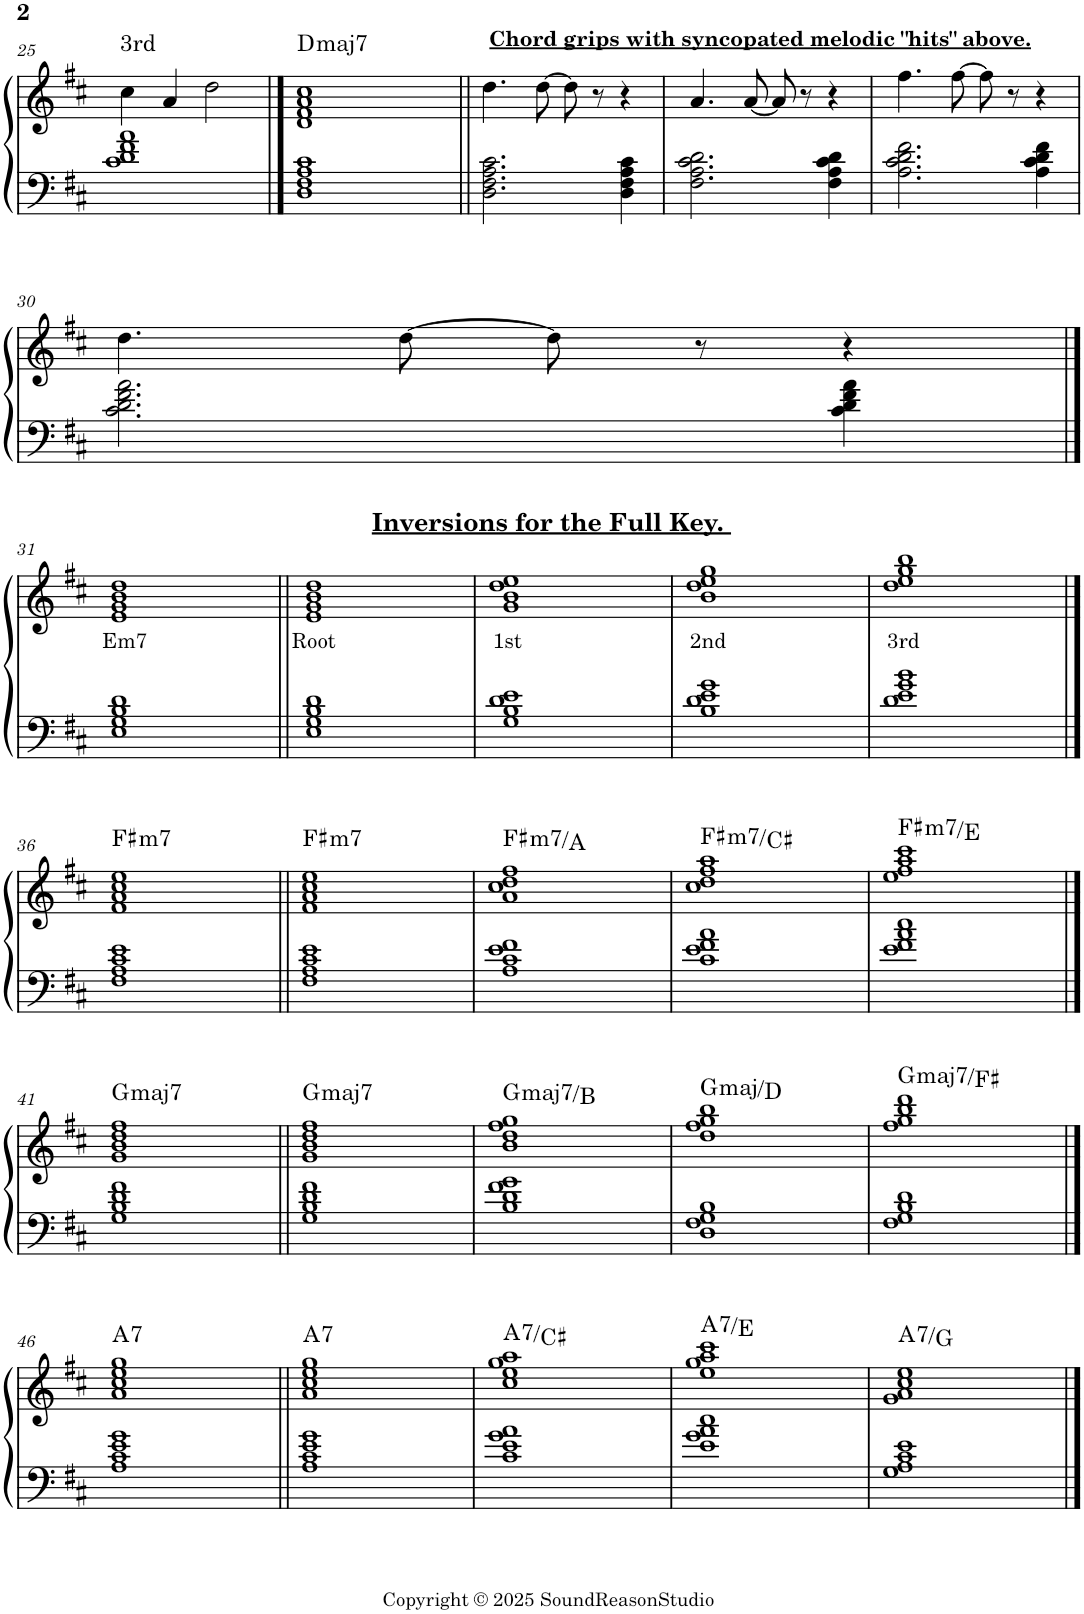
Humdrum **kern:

**kern	**kern	**text	**harte
*part1	*part1	*part1	*part1
*staff2	*staff1	*staff1	*
*I"Piano	*	*	*
*I'Pno.	*	*	*
!!LO:PB:g=z
*clefF4	*clefG2	*	*
*k[f#c#]	*k[f#c#]	*	*
*M4/4	*M4/4	*	*
=25	=25	=25	=25
!	!	!	!LO:H:kt=3rd
1c# 1d 1f# 1a	4cc#\	.	N
.	4a/	.	.
.	2dd\	.	.
==26	==26	==26	==26
!	!	!	!LO:H:kt=maj7
1D 1F# 1A 1c#	1d 1f# 1a 1cc#	.	D:maj7
=27||	=27||	=27||	=27||
!	!LO:TX:a:B:t=Chord grips with syncopated melodic "hits" above.	!	!
2.D\ 2.F#\ 2.A\ 2.c#\	4.dd\	.	.
.	[8dd\	.	.
.	8dd\]	.	.
.	8r	.	.
4D\ 4F#\ 4A\ 4c#\	4r	.	.
=28	=28	=28	=28
2.F#\ 2.A\ 2.c#\ 2.d\	4.a/	.	.
.	[8a/	.	.
.	8a/]	.	.
.	8r	.	.
4F#\ 4A\ 4c#\ 4d\	4r	.	.
=29	=29	=29	=29
2.A\ 2.c#\ 2.d\ 2.f#\	4.ff#\	.	.
.	[8ff#\	.	.
.	8ff#\]	.	.
.	8r	.	.
4A\ 4c#\ 4d\ 4f#\	4r	.	.
!!LO:LB:g=z
=30	=30	=30	=30
2.c#\ 2.d\ 2.f#\ 2.a\	4.dd\	.	.
.	[8dd\	.	.
.	8dd\]	.	.
.	8r	.	.
4c#\ 4d\ 4f#\ 4a\	4r	.	.
!!LO:LB:g=z
==31	==31	==31	==31
!	!	!LO:LY:b	!
1E 1G 1B 1d	1e 1g 1b 1dd	Em7	.
=32||	=32||	=32||	=32||
!	!LO:TX:a:B:t=Inversions for the Full Key.	!	!
!	!	!LO:LY:b	!
1E 1G 1B 1d	1e 1g 1b 1dd	Root	.
=33	=33	=33	=33
!	!	!LO:LY:b	!
1G 1B 1d 1e	1g 1b 1dd 1ee	1st	.
=34	=34	=34	=34
!	!	!LO:LY:b	!
1B 1d 1e 1g	1b 1dd 1ee 1gg	2nd	.
=35	=35	=35	=35
!	!	!LO:LY:b	!
1d 1e 1g 1b	1dd 1ee 1gg 1bb	3rd	.
!!LO:LB:g=z
==36	==36	==36	==36
!	!	!	!LO:H:kt=m7
1F# 1A 1c# 1e	1f# 1a 1cc# 1ee	.	F#:min7
=37||	=37||	=37||	=37||
!	!	!	!LO:H:kt=m7
1F# 1A 1c# 1e	1f# 1a 1cc# 1ee	.	F#:min7
=38	=38	=38	=38
!	!	!	!LO:H:kt=m7
1A 1c# 1e 1f#	1a 1cc# 1dd 1ff#	.	F#:min7/b3
=39	=39	=39	=39
!	!	!	!LO:H:kt=m7
1c# 1e 1f# 1a	1cc# 1dd 1ff# 1aa	.	F#:min7/5
=40	=40	=40	=40
!	!	!	!LO:H:kt=m7
1e 1f# 1a 1cc#	1ee 1ff# 1aa 1ccc#	.	F#:min7/b7
!!LO:LB:g=z
==41	==41	==41	==41
!	!	!	!LO:H:kt=maj7
1G 1B 1d 1f#	1g 1b 1dd 1ff#	.	G:maj7
=42||	=42||	=42||	=42||
!	!	!	!LO:H:kt=maj7
1G 1B 1d 1f#	1g 1b 1dd 1ff#	.	G:maj7
=43	=43	=43	=43
!	!	!	!LO:H:kt=maj7
1B 1d 1f# 1g	1b 1dd 1ff# 1gg	.	G:maj7/3
=44	=44	=44	=44
!	!	!	!LO:H:kt=maj
1D 1F# 1G 1B	1dd 1ff# 1gg 1bb	.	G:maj/5
=45	=45	=45	=45
!	!	!	!LO:H:kt=maj7
1F# 1G 1B 1d	1ff# 1gg 1bb 1ddd	.	G:maj7/7
!!LO:LB:g=z
==46	==46	==46	==46
!	!	!	!LO:H:kt=7
1A 1c# 1e 1g	1a 1cc# 1ee 1gg	.	A:7
=47||	=47||	=47||	=47||
!	!	!	!LO:H:kt=7
1A 1c# 1e 1g	1a 1cc# 1ee 1gg	.	A:7
=48	=48	=48	=48
!	!	!	!LO:H:kt=7
1c# 1e 1g 1a	1cc# 1ee 1gg 1aa	.	A:7/3
=49	=49	=49	=49
!	!	!	!LO:H:kt=7
1e 1g 1a 1cc#	1ee 1gg 1aa 1ccc#	.	A:7/5
=50	=50	=50	=50
!	!	!	!LO:H:kt=7
1G 1A 1c# 1e	1g 1a 1cc# 1ee	.	A:7/b7
==	==	==	==
*-	*-	*-	*-
